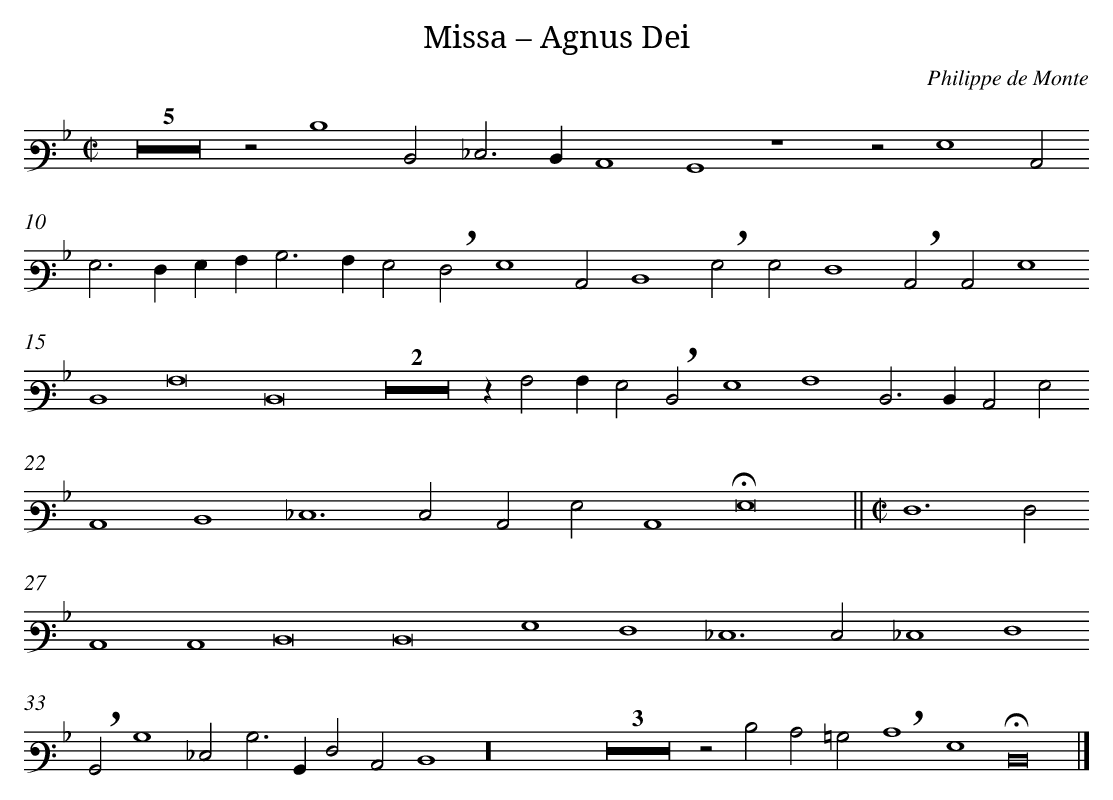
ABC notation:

X:1
T: Missa – Agnus Dei
C: Philippe de Monte
L: 1/4
M: C|
K: F clef=F3
Z5 [|]
z2D4D,2 [|]
_E,2>D,2C,4 [|]
B,,4z4 [|]
z2G,4C,2 [|]
G,2>F,2G,A,B,3 [|]
A,G,2!breath!F,2G,4 [|]
C,2D,4 [|]
!breath!G,2G,2F,4 [|]
!breath!C,2C,2G,4 [|]
D,4A,8 [|]
D,8 [|]
Z2 [|]
zA,2A,G,2!breath!D,2 [|]
G,4A,4 [|]
D,2>D,2C,2G,2 [|]
C,4D,4 [|]
_E,6E,2 [|]
C,2G,2C,4 [|]
!fermata!G,8 ||
[M:C|]F,6F,2 [|]
C,4C,4 [|]
D,8 [|]
D,8 [|]
G,4F,4 [|]
_E,6E,2 [|]
_E,4F,4 [|]
!breath!B,,2B,4_E,2 [|]
B,2>B,,2F,2C,2 [|]
D,4z16 [|]
Z3 [|]
z2D2C2=B,2 [|]
!breath!C4G,4 [|]
!fermata!D,8 |]
